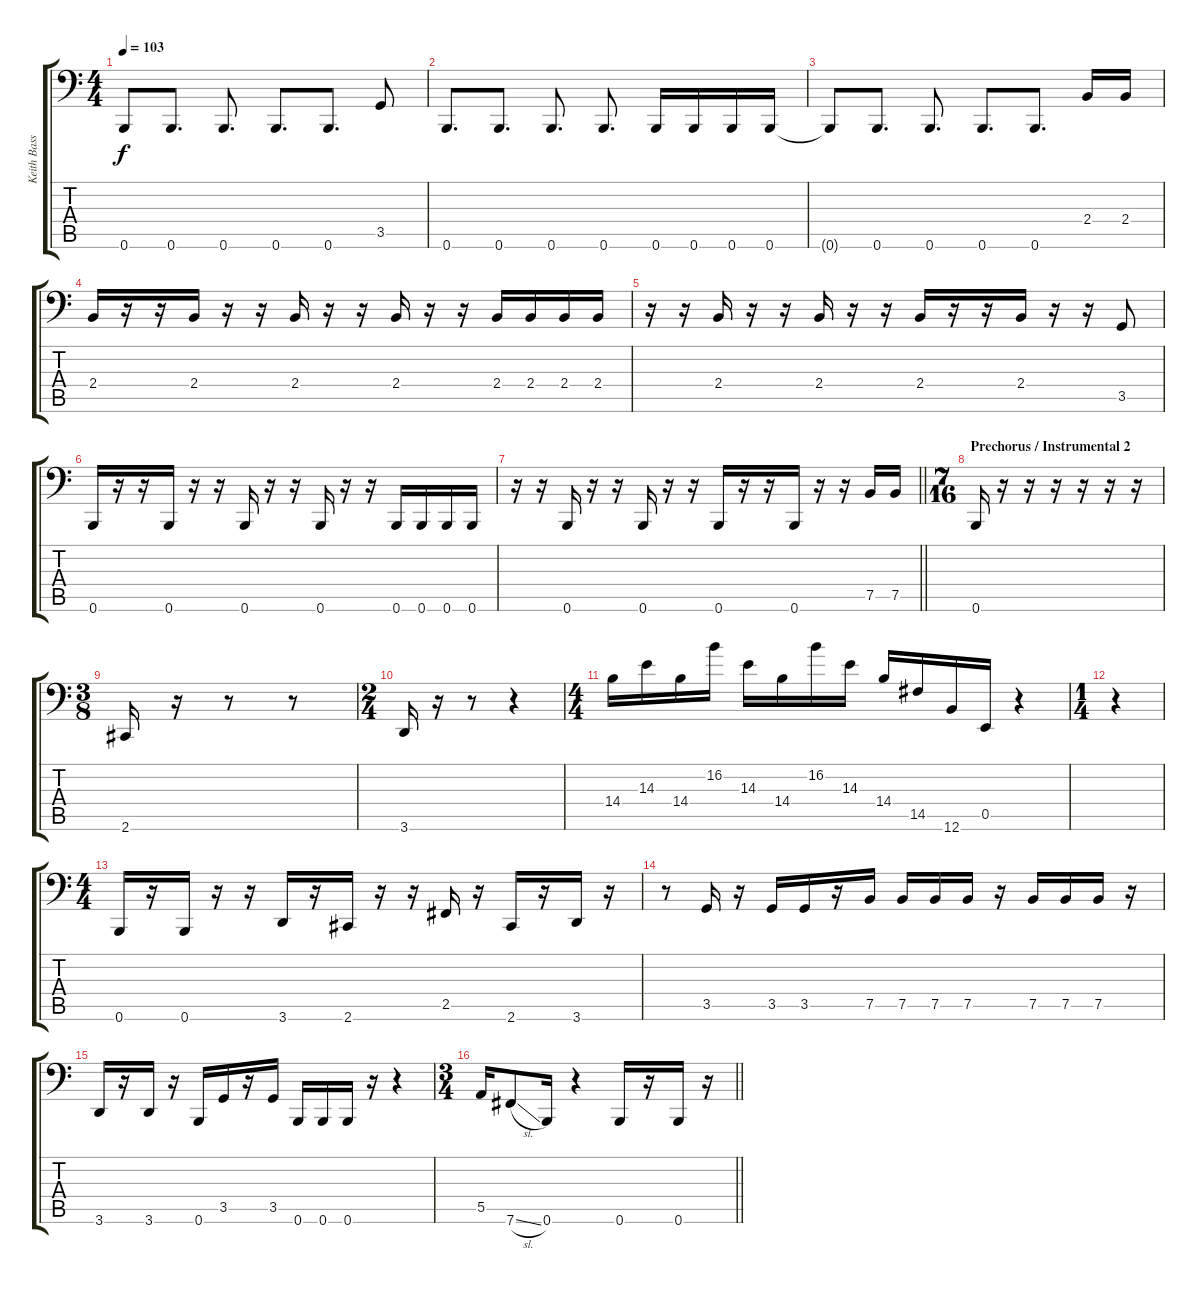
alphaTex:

\track ("Keith Bass 6" "Keith Bass") {instrument electricbassfinger}
\staff {score tabs}
\tuning (C3 G2 D2 A1 E1 B0) {hide}
\ts (4 4)
\tempo 103
\clef f4
\ks c
0.6{t}.8{dy f} 0.6.8{d} 0.6.8{d} 0.6.8{d} 0.6.8{d} 3.5.8 |
0.6.8{d} 0.6.8{d} 0.6.8{d} 0.6.8{d} 0.6.16 0.6.16 0.6.16 0.6.16 |
0.6{t}.8 0.6.8{d} 0.6.8{d} 0.6.8{d} 0.6.8{d} 2.4.16 2.4.16 |
2.4.16 r.16 r.16 2.4.16 r.16 r.16 2.4.16 r.16 r.16 2.4.16 r.16 r.16 2.4.16 2.4.16 2.4.16 2.4.16 |
r.16 r.16 2.4.16 r.16 r.16 2.4.16 r.16 r.16 2.4.16 r.16 r.16 2.4.16 r.16 r.16 3.5.8 |
0.6.16 r.16 r.16 0.6.16 r.16 r.16 0.6.16 r.16 r.16 0.6.16 r.16 r.16 0.6.16 0.6.16 0.6.16 0.6.16 |
\barLineRight lightlight
r.16 r.16 0.6.16 r.16 r.16 0.6.16 r.16 r.16 0.6.16 r.16 r.16 0.6.16 r.16 r.16 7.5.16 7.5.16 |
\ts (7 16)
\section ("" "Prechorus / Instrumental 2")
0.6.16 r.16 r.16 r.16 r.16 r.16 r.16 |
\ts (3 8)
2.6.16 r.16 r.8 r.8 |
\ts (2 4)
3.6.16 r.16 r.8 r.4 |
\ts (4 4)
14.4.16 14.3.16 14.4.16 16.2.16 14.3.16 14.4.16 16.2.16 14.3.16 14.4.16 14.5.16 12.6.16 0.5.16 r.4 |
\ts (1 4)
r.4 |
\ts (4 4)
0.6.16 r.16 0.6.16 r.16 r.16 3.6.16 r.16 2.6.16 r.16 r.16 2.5.16 r.16 2.6.16 r.16 3.6.16 r.16 |
r.8 3.5.16 r.16 3.5.16 3.5.16 r.16 7.5.16 7.5.16 7.5.16 7.5.16 r.16 7.5.16 7.5.16 7.5.16 r.16 |
3.6.16 r.16 3.6.16 r.16 0.6.16 3.5.16 r.16 3.5.16 0.6.16 0.6.16 0.6.16 r.16 r.4 |
\ts (3 4)
\barLineRight lightlight
5.5.16 7.6{sl}.8 0.6.16 r.4 0.6.16 r.16 0.6.16 r.16
